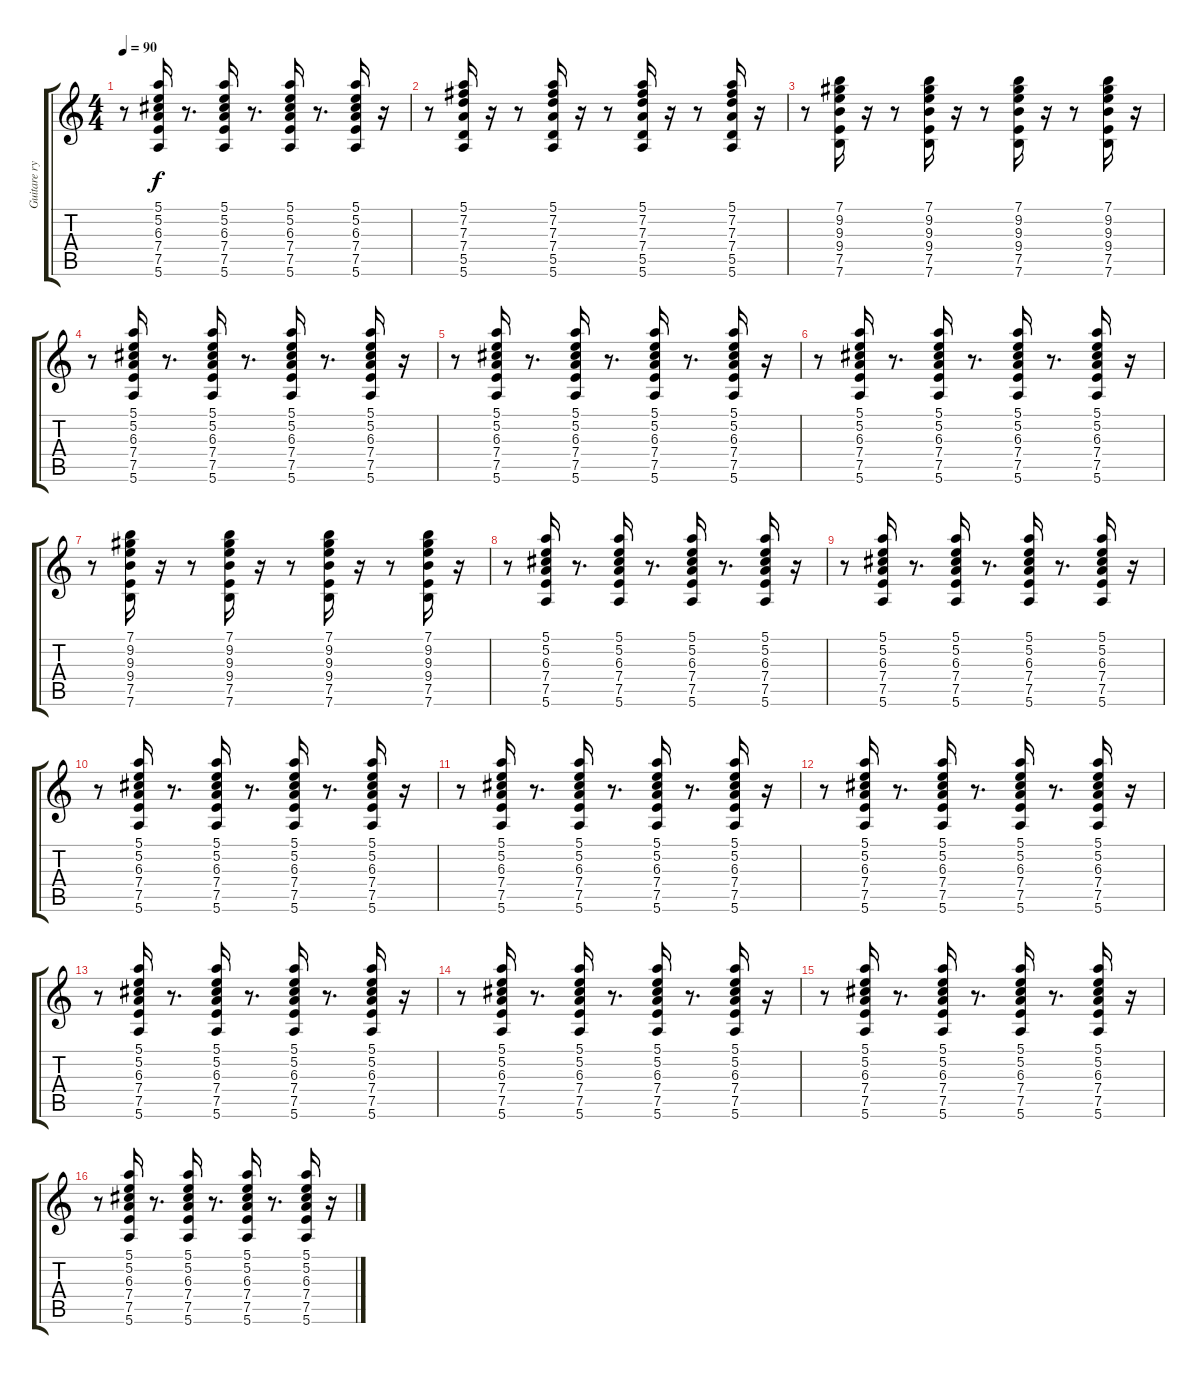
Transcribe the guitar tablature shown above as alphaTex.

\track ("Guitare rythmique" "Guitare ry") {instrument electricguitarmuted}
\staff {score tabs}
\tuning (E4 B3 G3 D3 A2 E2) {hide}
\ts (4 4)
\tempo 90
\clef g2
\ks c
r.8{dy f} (5.1 5.2 6.3 7.4 7.5 5.6).16 r.8{d} (5.1 5.2 6.3 7.4 7.5 5.6).16 r.8{d} (5.1 5.2 6.3 7.4 7.5 5.6).16 r.8{d} (5.1 5.2 6.3 7.4 7.5 5.6).16 r.16 |
r.8 (5.1 7.2 7.3 7.4 5.5 5.6).16 r.16 r.8 (5.1 7.2 7.3 7.4 5.5 5.6).16 r.16 r.8 (5.1 7.2 7.3 7.4 5.5 5.6).16 r.16 r.8 (5.1 7.2 7.3 7.4 5.5 5.6).16 r.16 |
r.8 (7.1 9.2 9.3 9.4 7.5 7.6).16 r.16 r.8 (7.1 9.2 9.3 9.4 7.5 7.6).16 r.16 r.8 (7.1 9.2 9.3 9.4 7.5 7.6).16 r.16 r.8 (7.1 9.2 9.3 9.4 7.5 7.6).16 r.16 |
r.8 (5.1 5.2 6.3 7.4 7.5 5.6).16 r.8{d} (5.1 5.2 6.3 7.4 7.5 5.6).16 r.8{d} (5.1 5.2 6.3 7.4 7.5 5.6).16 r.8{d} (5.1 5.2 6.3 7.4 7.5 5.6).16 r.16 |
r.8 (5.1 5.2 6.3 7.4 7.5 5.6).16 r.8{d} (5.1 5.2 6.3 7.4 7.5 5.6).16 r.8{d} (5.1 5.2 6.3 7.4 7.5 5.6).16 r.8{d} (5.1 5.2 6.3 7.4 7.5 5.6).16 r.16 |
r.8 (5.1 5.2 6.3 7.4 7.5 5.6).16 r.8{d} (5.1 5.2 6.3 7.4 7.5 5.6).16 r.8{d} (5.1 5.2 6.3 7.4 7.5 5.6).16 r.8{d} (5.1 5.2 6.3 7.4 7.5 5.6).16 r.16 |
r.8 (7.1 9.2 9.3 9.4 7.5 7.6).16 r.16 r.8 (7.1 9.2 9.3 9.4 7.5 7.6).16 r.16 r.8 (7.1 9.2 9.3 9.4 7.5 7.6).16 r.16 r.8 (7.1 9.2 9.3 9.4 7.5 7.6).16 r.16 |
r.8 (5.1 5.2 6.3 7.4 7.5 5.6).16 r.8{d} (5.1 5.2 6.3 7.4 7.5 5.6).16 r.8{d} (5.1 5.2 6.3 7.4 7.5 5.6).16 r.8{d} (5.1 5.2 6.3 7.4 7.5 5.6).16 r.16 |
r.8 (5.1 5.2 6.3 7.4 7.5 5.6).16 r.8{d} (5.1 5.2 6.3 7.4 7.5 5.6).16 r.8{d} (5.1 5.2 6.3 7.4 7.5 5.6).16 r.8{d} (5.1 5.2 6.3 7.4 7.5 5.6).16 r.16 |
r.8 (5.1 5.2 6.3 7.4 7.5 5.6).16 r.8{d} (5.1 5.2 6.3 7.4 7.5 5.6).16 r.8{d} (5.1 5.2 6.3 7.4 7.5 5.6).16 r.8{d} (5.1 5.2 6.3 7.4 7.5 5.6).16 r.16 |
r.8 (5.1 5.2 6.3 7.4 7.5 5.6).16 r.8{d} (5.1 5.2 6.3 7.4 7.5 5.6).16 r.8{d} (5.1 5.2 6.3 7.4 7.5 5.6).16 r.8{d} (5.1 5.2 6.3 7.4 7.5 5.6).16 r.16 |
r.8 (5.1 5.2 6.3 7.4 7.5 5.6).16 r.8{d} (5.1 5.2 6.3 7.4 7.5 5.6).16 r.8{d} (5.1 5.2 6.3 7.4 7.5 5.6).16 r.8{d} (5.1 5.2 6.3 7.4 7.5 5.6).16 r.16 |
r.8 (5.1 5.2 6.3 7.4 7.5 5.6).16 r.8{d} (5.1 5.2 6.3 7.4 7.5 5.6).16 r.8{d} (5.1 5.2 6.3 7.4 7.5 5.6).16 r.8{d} (5.1 5.2 6.3 7.4 7.5 5.6).16 r.16 |
r.8 (5.1 5.2 6.3 7.4 7.5 5.6).16 r.8{d} (5.1 5.2 6.3 7.4 7.5 5.6).16 r.8{d} (5.1 5.2 6.3 7.4 7.5 5.6).16 r.8{d} (5.1 5.2 6.3 7.4 7.5 5.6).16 r.16 |
r.8 (5.1 5.2 6.3 7.4 7.5 5.6).16 r.8{d} (5.1 5.2 6.3 7.4 7.5 5.6).16 r.8{d} (5.1 5.2 6.3 7.4 7.5 5.6).16 r.8{d} (5.1 5.2 6.3 7.4 7.5 5.6).16 r.16 |
r.8 (5.1 5.2 6.3 7.4 7.5 5.6).16 r.8{d} (5.1 5.2 6.3 7.4 7.5 5.6).16 r.8{d} (5.1 5.2 6.3 7.4 7.5 5.6).16 r.8{d} (5.1 5.2 6.3 7.4 7.5 5.6).16 r.16
